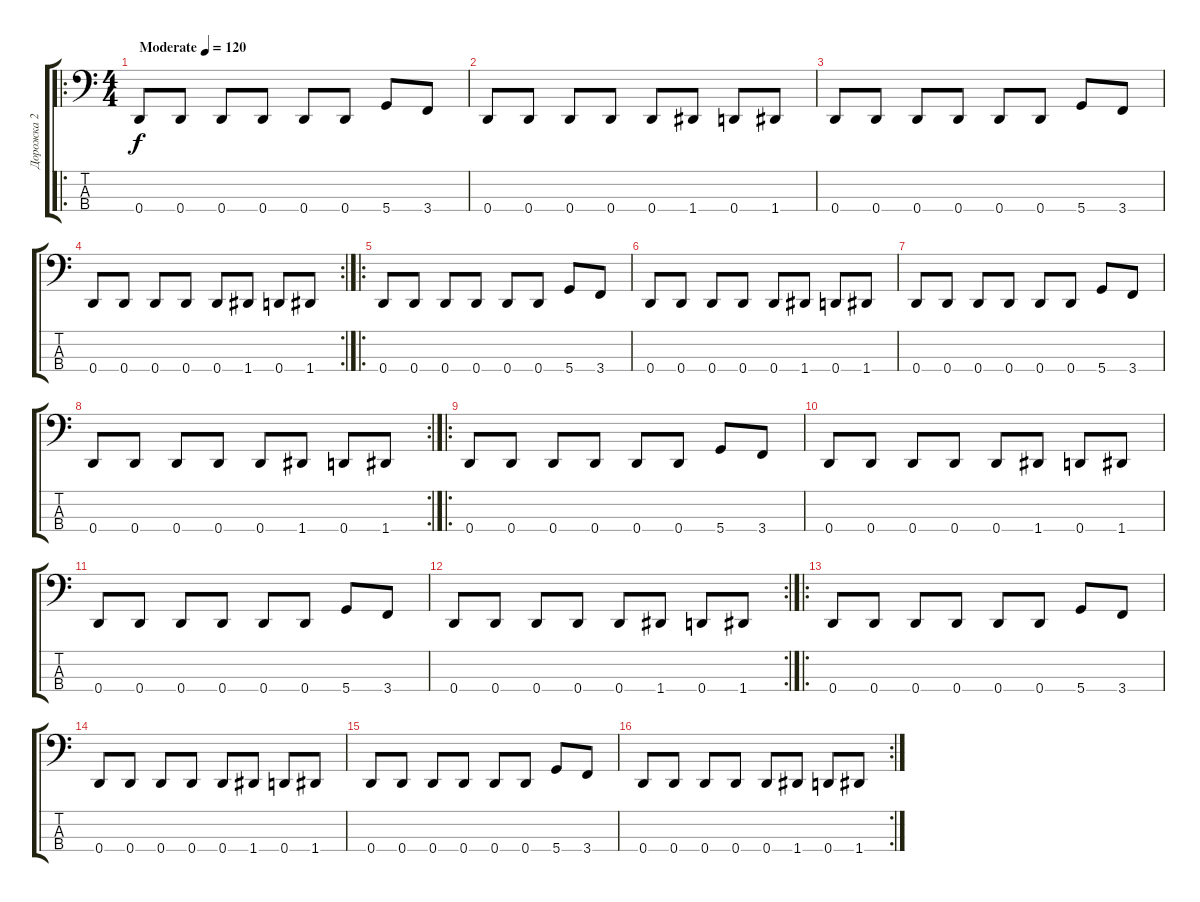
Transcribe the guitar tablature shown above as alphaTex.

\track ("Дорожка 2" "Дорожка 2") {instrument electricbassfinger}
\staff {score tabs}
\tuning (G2 D2 A1 D1) {hide}
\ro
\ts (4 4)
\tempo (120 "Moderate")
\clef f4
\ks c
0.4.8{dy f instrument electricbassfinger} 0.4.8 0.4.8 0.4.8 0.4.8 0.4.8 5.4.8 3.4.8 |
0.4.8 0.4.8 0.4.8 0.4.8 0.4.8 1.4.8 0.4.8 1.4.8 |
0.4.8 0.4.8 0.4.8 0.4.8 0.4.8 0.4.8 5.4.8 3.4.8 |
\rc 2
0.4.8 0.4.8 0.4.8 0.4.8 0.4.8 1.4.8 0.4.8 1.4.8 |
\ro
0.4.8 0.4.8 0.4.8 0.4.8 0.4.8 0.4.8 5.4.8 3.4.8 |
0.4.8 0.4.8 0.4.8 0.4.8 0.4.8 1.4.8 0.4.8 1.4.8 |
0.4.8 0.4.8 0.4.8 0.4.8 0.4.8 0.4.8 5.4.8 3.4.8 |
\rc 2
0.4.8 0.4.8 0.4.8 0.4.8 0.4.8 1.4.8 0.4.8 1.4.8 |
\ro
0.4.8 0.4.8 0.4.8 0.4.8 0.4.8 0.4.8 5.4.8 3.4.8 |
0.4.8 0.4.8 0.4.8 0.4.8 0.4.8 1.4.8 0.4.8 1.4.8 |
0.4.8 0.4.8 0.4.8 0.4.8 0.4.8 0.4.8 5.4.8 3.4.8 |
\rc 2
0.4.8 0.4.8 0.4.8 0.4.8 0.4.8 1.4.8 0.4.8 1.4.8 |
\ro
0.4.8 0.4.8 0.4.8 0.4.8 0.4.8 0.4.8 5.4.8 3.4.8 |
0.4.8 0.4.8 0.4.8 0.4.8 0.4.8 1.4.8 0.4.8 1.4.8 |
0.4.8 0.4.8 0.4.8 0.4.8 0.4.8 0.4.8 5.4.8 3.4.8 |
\rc 2
0.4.8 0.4.8 0.4.8 0.4.8 0.4.8 1.4.8 0.4.8 1.4.8
